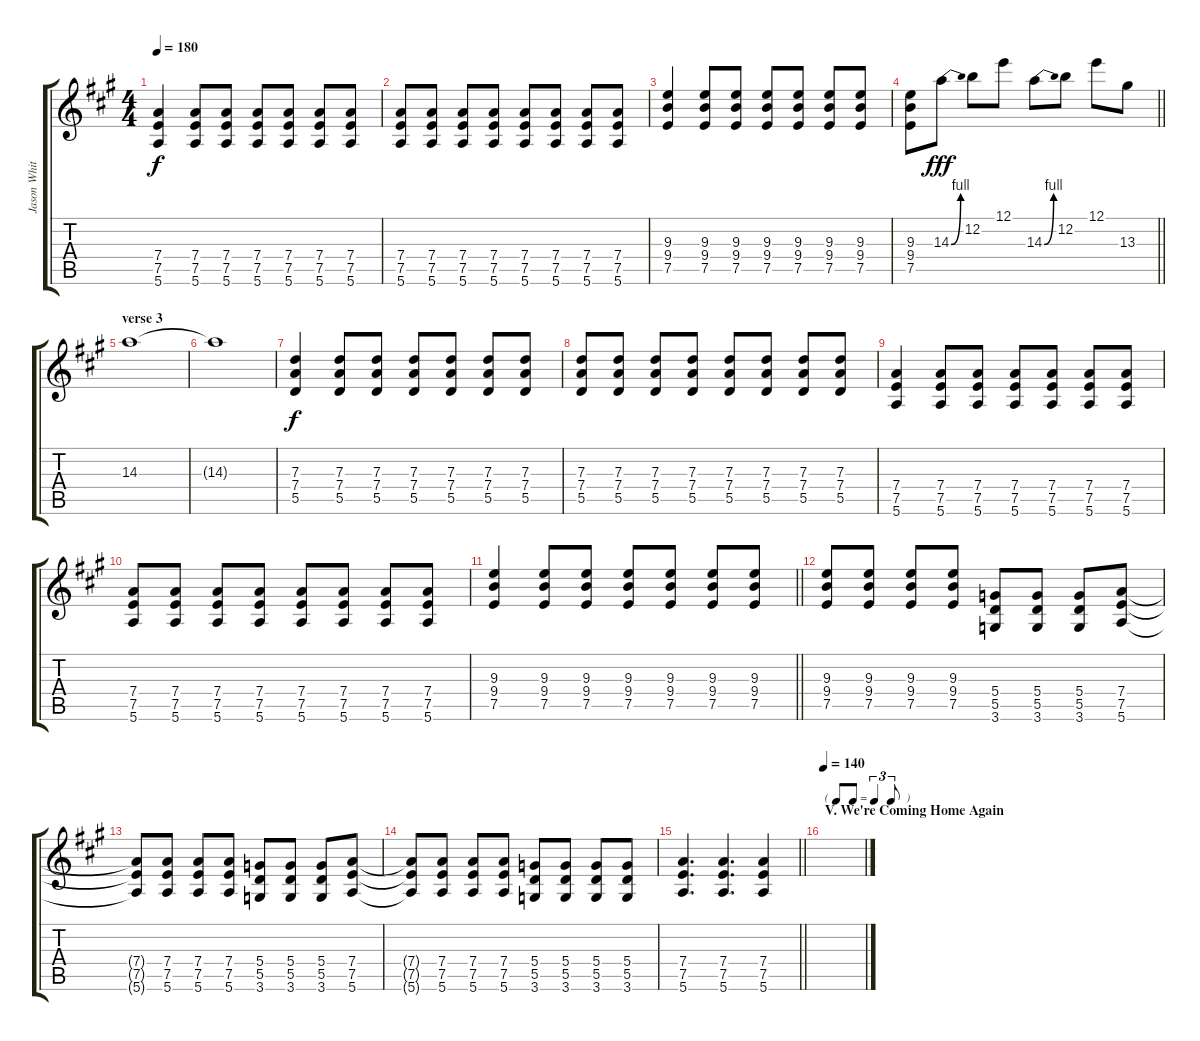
\track ("Jason White (Lead Guitar)" "Jason Whit") {instrument distortionguitar}
\staff {score tabs}
\tuning (E4 B3 G3 D3 A2 E2) {hide}
\ts (4 4)
\tempo 180
\clef g2
\ks a
(7.4 7.5 5.6).4{dy f} (7.4 7.5 5.6).8 (7.4 7.5 5.6).8 (7.4 7.5 5.6).8 (7.4 7.5 5.6).8 (7.4 7.5 5.6).8 (7.4 7.5 5.6).8 |
(7.4 7.5 5.6).8 (7.4 7.5 5.6).8 (7.4 7.5 5.6).8 (7.4 7.5 5.6).8 (7.4 7.5 5.6).8 (7.4 7.5 5.6).8 (7.4 7.5 5.6).8 (7.4 7.5 5.6).8 |
(9.3 9.4 7.5).4 (9.3 9.4 7.5).8 (9.3 9.4 7.5).8 (9.3 9.4 7.5).8 (9.3 9.4 7.5).8 (9.3 9.4 7.5).8 (9.3 9.4 7.5).8 |
\barLineRight lightlight
(9.3 9.4 7.5).8 14.3{be (bend 0 0 60 4)}.8{dy fff balance 8} 12.2.8 12.1.8 14.3{be (bend 0 0 60 4)}.8 12.2.8 12.1.8 13.3.8 |
\section ("" "verse 3")
14.3.1 |
14.3{t}.1 |
(7.3 7.4 5.5).4{dy f balance 16} (7.3 7.4 5.5).8 (7.3 7.4 5.5).8 (7.3 7.4 5.5).8 (7.3 7.4 5.5).8 (7.3 7.4 5.5).8 (7.3 7.4 5.5).8 |
(7.3 7.4 5.5).8 (7.3 7.4 5.5).8 (7.3 7.4 5.5).8 (7.3 7.4 5.5).8 (7.3 7.4 5.5).8 (7.3 7.4 5.5).8 (7.3 7.4 5.5).8 (7.3 7.4 5.5).8 |
(7.4 7.5 5.6).4 (7.4 7.5 5.6).8 (7.4 7.5 5.6).8 (7.4 7.5 5.6).8 (7.4 7.5 5.6).8 (7.4 7.5 5.6).8 (7.4 7.5 5.6).8 |
(7.4 7.5 5.6).8 (7.4 7.5 5.6).8 (7.4 7.5 5.6).8 (7.4 7.5 5.6).8 (7.4 7.5 5.6).8 (7.4 7.5 5.6).8 (7.4 7.5 5.6).8 (7.4 7.5 5.6).8 |
\barLineRight lightlight
(9.3 9.4 7.5).4 (9.3 9.4 7.5).8 (9.3 9.4 7.5).8 (9.3 9.4 7.5).8 (9.3 9.4 7.5).8 (9.3 9.4 7.5).8 (9.3 9.4 7.5).8 |
(9.3 9.4 7.5).8 (9.3 9.4 7.5).8 (9.3 9.4 7.5).8 (9.3 9.4 7.5).8 (5.4 5.5 3.6).8 (5.4 5.5 3.6).8 (5.4 5.5 3.6).8 (7.4 7.5 5.6).8 |
(7.4{t} 7.5{t} 5.6{t}).8 (7.4 7.5 5.6).8 (7.4 7.5 5.6).8 (7.4 7.5 5.6).8 (5.4 5.5 3.6).8 (5.4 5.5 3.6).8 (5.4 5.5 3.6).8 (7.4 7.5 5.6).8 |
(7.4{t} 7.5{t} 5.6{t}).8 (7.4 7.5 5.6).8 (7.4 7.5 5.6).8 (7.4 7.5 5.6).8 (5.4 5.5 3.6).8 (5.4 5.5 3.6).8 (5.4 5.5 3.6).8 (5.4 5.5 3.6).8 |
\barLineRight lightlight
(7.4 7.5 5.6).4{d} (7.4 7.5 5.6).4{d} (7.4 7.5 5.6).4 |
\tf triplet8th
\section ("" "V. We're Coming Home Again")
\tempo 140
